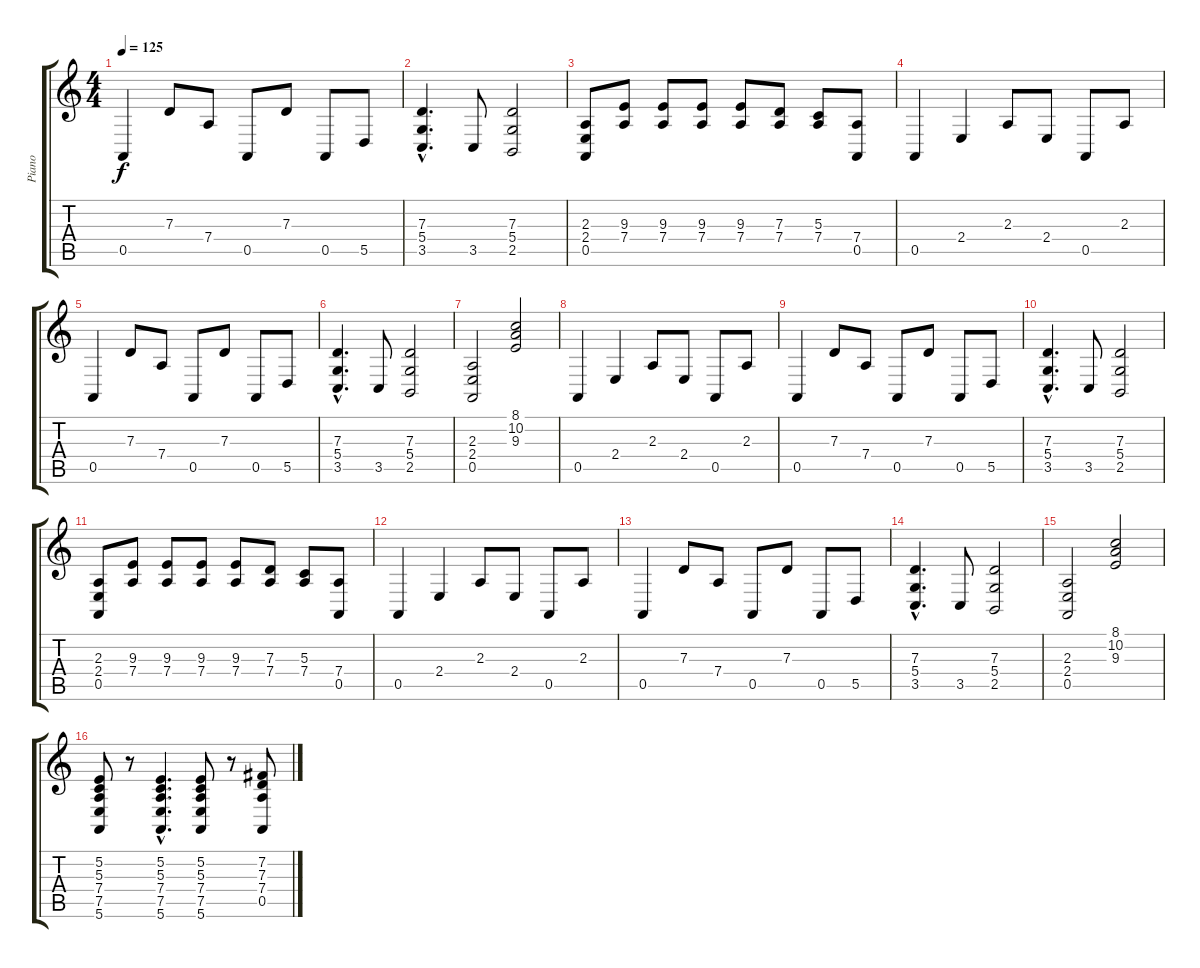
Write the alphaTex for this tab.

\track ("Piano" "Piano") {instrument electricgrandpiano}
\staff {score tabs}
\tuning (E4 B3 G3 D3 A2 E2) {hide}
\ts (4 4)
\tempo 125
\clef g2
\ks c
0.5.4{dy f} 7.3.8 7.4.8 0.5.8 7.3.8 0.5.8 5.5.8 |
(7.3{hac} 5.4{hac} 3.5{hac}).4{d} 3.5.8 (7.3 5.4 2.5).2 |
(2.3 2.4 0.5).8 (9.3 7.4).8 (9.3 7.4).8 (9.3 7.4).8 (9.3 7.4).8 (7.3 7.4).8 (5.3 7.4).8 (7.4 0.5).8 |
0.5.4 2.4.4 2.3.8 2.4.8 0.5.8 2.3.8 |
0.5.4 7.3.8 7.4.8 0.5.8 7.3.8 0.5.8 5.5.8 |
(7.3{hac} 5.4{hac} 3.5{hac}).4{d} 3.5.8 (7.3 5.4 2.5).2 |
(2.3 2.4 0.5).2 (8.1 10.2 9.3).2 |
0.5.4 2.4.4 2.3.8 2.4.8 0.5.8 2.3.8 |
0.5.4 7.3.8 7.4.8 0.5.8 7.3.8 0.5.8 5.5.8 |
(7.3{hac} 5.4{hac} 3.5{hac}).4{d} 3.5.8 (7.3 5.4 2.5).2 |
(2.3 2.4 0.5).8 (9.3 7.4).8 (9.3 7.4).8 (9.3 7.4).8 (9.3 7.4).8 (7.3 7.4).8 (5.3 7.4).8 (7.4 0.5).8 |
0.5.4 2.4.4 2.3.8 2.4.8 0.5.8 2.3.8 |
0.5.4 7.3.8 7.4.8 0.5.8 7.3.8 0.5.8 5.5.8 |
(7.3{hac} 5.4{hac} 3.5{hac}).4{d} 3.5.8 (7.3 5.4 2.5).2 |
(2.3 2.4 0.5).2 (8.1 10.2 9.3).2 |
(5.2 5.3 7.4 7.5 5.6).8 r.8 (5.2{hac} 5.3{hac} 7.4{hac} 7.5{hac} 5.6{hac}).4{d} (5.2 5.3 7.4 7.5 5.6).8 r.8 (7.2 7.3 7.4 0.5).8
